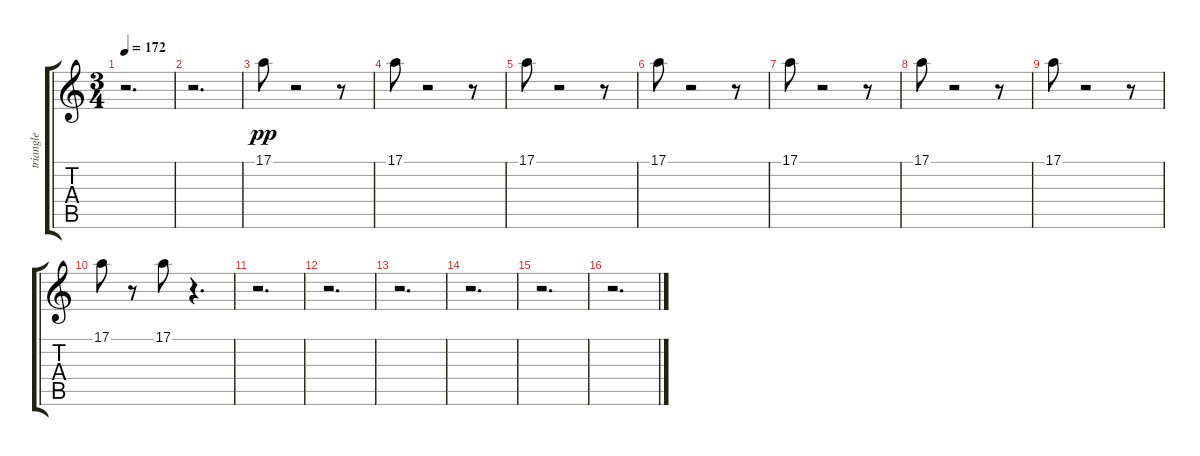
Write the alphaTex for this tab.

\track ("triangle" "triangle") {instrument stringensemble1}
\staff {score tabs}
\tuning (E4 B3 G3 D3 A2 E2) {hide}
\ts (3 4)
\tempo 172
\clef g2
\ks c
r.2{d dy p} |
r.2{d} |
17.1.8{dy pp} r.2 r.8 |
17.1.8 r.2 r.8 |
17.1.8 r.2 r.8 |
17.1.8 r.2 r.8 |
17.1.8 r.2 r.8 |
17.1.8 r.2 r.8 |
17.1.8 r.2 r.8 |
17.1.8 r.8 17.1.8 r.4{d} |
r.2{d} |
r.2{d} |
r.2{d} |
r.2{d} |
r.2{d} |
r.2{d}
